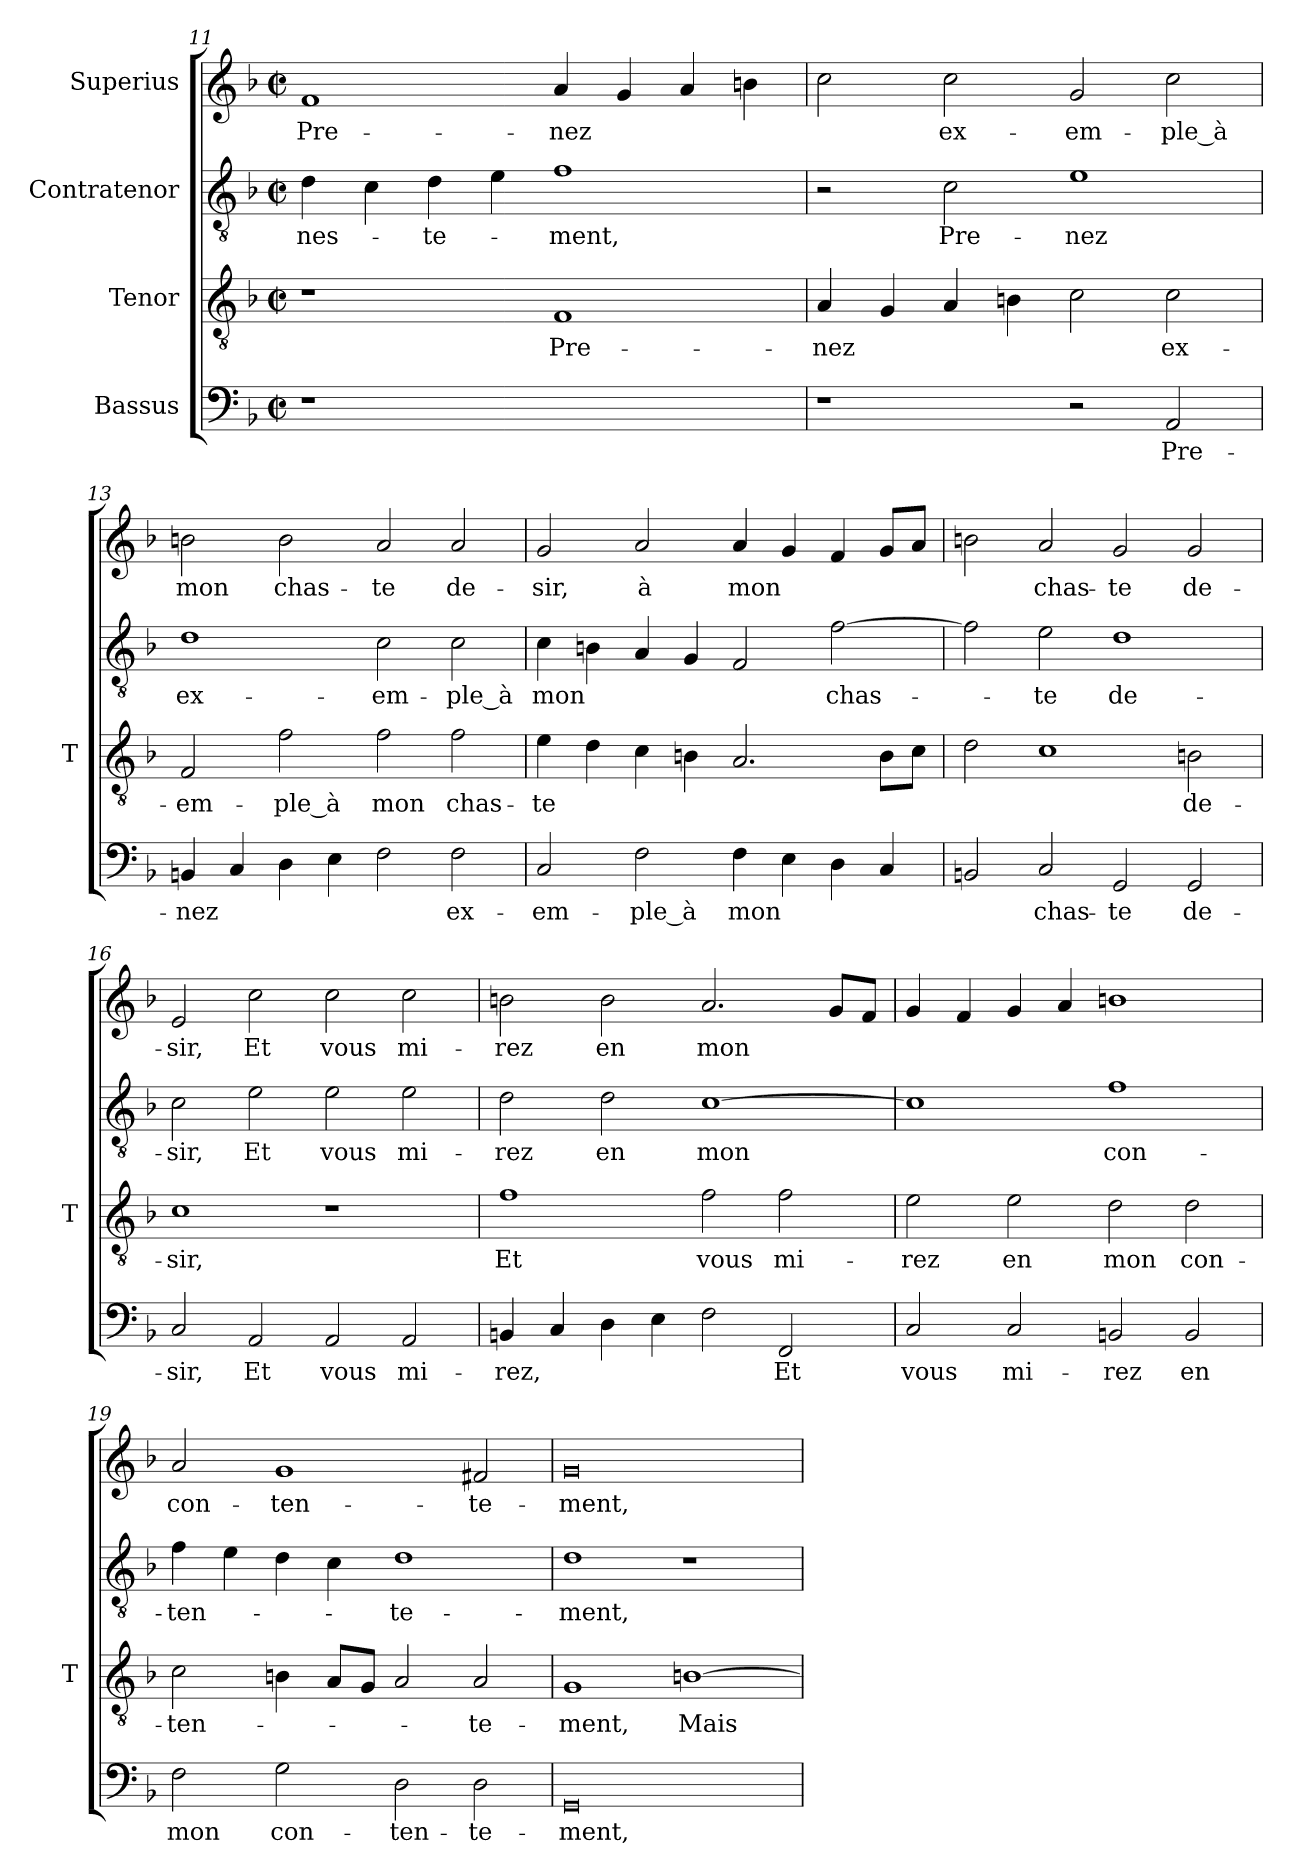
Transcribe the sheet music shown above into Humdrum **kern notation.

**kern	**text	**kern	**text	**kern	**text	**kern	**text
*part4	*part4	*part3	*part3	*part2	*part2	*part1	*part1
*staff4	*staff4	*staff3	*staff3	*staff2	*staff2	*staff1	*staff1
*I"Bassus	*	*I"Tenor	*	*I"Contratenor	*	*I"Superius	*
*	*	*I'T	*	*	*	*	*
*clefF4	*	*clefGv2	*	*clefGv2	*	*clefG2	*
*k[b-]	*	*k[b-]	*	*k[b-]	*	*k[b-]	*
*F:	*	*F:	*	*F:	*	*F:	*
*M2/2	*	*M2/2	*	*M2/2	*	*M2/2	*
*met(c|)	*	*met(c|)	*	*met(c|)	*	*met(c|)	*
=11	=11	=11	=11	=11	=11	=11	=11
1r	.	1r	.	4d	nes-	1f	Pre-
.	.	.	.	4c	.	.	.
.	.	.	.	4d	te-	.	.
.	.	.	.	4e	.	.	.
1ryy	.	1F	Pre-	1f	-ment,	4a	-nez
.	.	.	.	.	.	4g	.
.	.	.	.	.	.	4a	.
.	.	.	.	.	.	4b	.
!!LO:PB:g=z
=12	=12	=12	=12	=12	=12	=12	=12
1r	.	4A	-nez	2r	.	2cc	.
.	.	4G	.	.	.	.	.
.	.	4A	.	2c	Pre-	2cc	ex-
.	.	4B	.	.	.	.	.
2r	.	2c	.	1e	-nez	2g	em-
2AA	Pre-	2c	ex-	.	.	2cc	-ple_à
=13	=13	=13	=13	=13	=13	=13	=13
4BB	-nez	2F	em-	1d	ex-	2b	-mon
4C	.	.	.	.	.	.	.
4D	.	2f	-ple_à	.	.	2b	chas-
4E	.	.	.	.	.	.	.
2F	.	2f	-mon	2c	em-	2a	-te
2F	ex-	2f	chas-	2c	-ple_à	2a	de-
=14	=14	=14	=14	=14	=14	=14	=14
2C	em-	4e	-te	4c	-mon	2g	-sir,
.	.	4d	.	4B	.	.	.
2F	-ple_à	4c	.	4A	.	2a	-à
.	.	4B	.	4G	.	.	.
4F	-mon	2.A	.	2F	.	4a	-mon
4E	.	.	.	.	.	4g	.
4D	.	.	.	[2f	chas-	4f	.
4C	.	8BL	.	.	.	8gL	.
.	.	8cJ	.	.	.	8aJ	.
=15	=15	=15	=15	=15	=15	=15	=15
2BB	.	2d	.	2f]	.	2b	.
2C	chas-	1c	.	2e	-te	2a	chas-
2GG	-te	.	.	1d	de-	2g	-te
2GG	de-	2Bn	de-	.	.	2g	de-
!!LO:LB:g=z
=16	=16	=16	=16	=16	=16	=16	=16
2C	-sir,	1c	-sir,	2c	-sir,	2e	-sir,
2AA	-Et	.	.	2e	-Et	2cc	-Et
2AA	-vous	1r	.	2e	-vous	2cc	-vous
2AA	mi-	.	.	2e	mi-	2cc	mi-
=17	=17	=17	=17	=17	=17	=17	=17
4BB	-rez,	1f	-Et	2d	-rez	2b	-rez
4C	.	.	.	.	.	.	.
4D	.	.	.	2d	-en	2b	-en
4E	.	.	.	.	.	.	.
2F	.	2f	-vous	[1c	-mon	2.a	-mon
2FF	-Et	2f	mi-	.	.	.	.
.	.	.	.	.	.	8gL	.
.	.	.	.	.	.	8fJ	.
=18	=18	=18	=18	=18	=18	=18	=18
2C	-vous	2e	-rez	1c]	.	4g	.
.	.	.	.	.	.	4f	.
2C	mi-	2e	-en	.	.	4g	.
.	.	.	.	.	.	4a	.
2BB	-rez	2d	-mon	1f	con-	1b	.
2BB	-en	2d	con-	.	.	.	.
=19	=19	=19	=19	=19	=19	=19	=19
2F	-mon	2c	ten-	4f	ten-	2a	con-
.	.	.	.	4e	.	.	.
2G	con-	4B	.	4d	.	1g	ten-
.	.	8AL	.	4c	.	.	.
.	.	8GJ	.	.	.	.	.
2D	ten-	2A	.	1d	te-	.	.
2D	te-	2A	te-	.	.	2f#X	te-
!!LO:LB:g=z
=20	=20	=20	=20	=20	=20	=20	=20
0GG	-ment,	1G	-ment,	1d	-ment,	0g	-ment,
.	.	[1B	-Mais	1r	.	.	.
=	=	=	=	=	=	=	=
*-	*-	*-	*-	*-	*-	*-	*-
